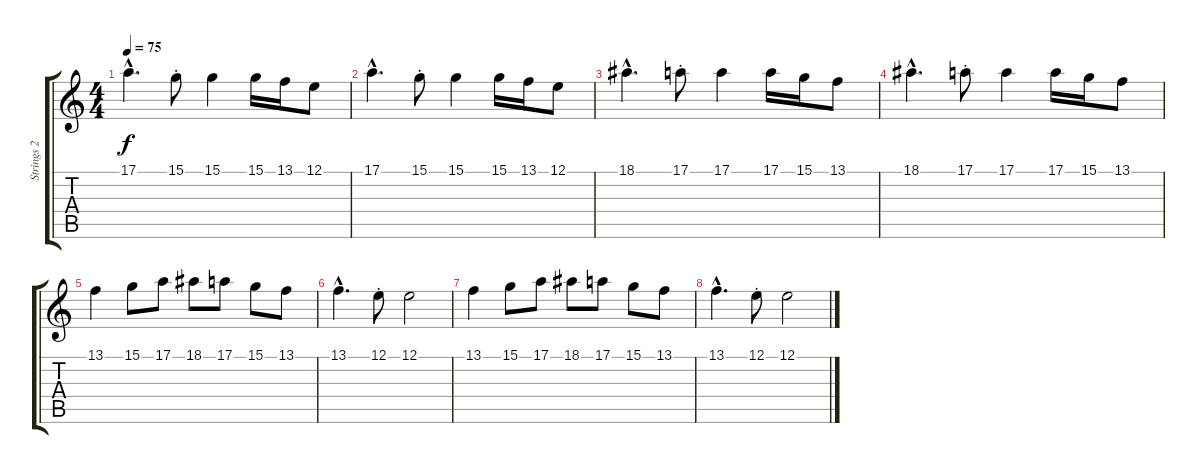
\track ("Strings 2" "Strings 2") {instrument stringensemble1}
\staff {score tabs}
\tuning (E4 B3 G3 D3 A2 E2) {hide}
\ts (4 4)
\tempo 75
\clef g2
\ks c
17.1{hac}.4{d dy f} 15.1{st}.8 15.1.4 15.1.16 13.1.16 12.1.8 |
17.1{hac}.4{d} 15.1{st}.8 15.1.4 15.1.16 13.1.16 12.1.8 |
18.1{hac}.4{d} 17.1{st}.8 17.1.4 17.1.16 15.1.16 13.1.8 |
18.1{hac}.4{d} 17.1{st}.8 17.1.4 17.1.16 15.1.16 13.1.8 |
13.1.4 15.1.8 17.1.8 18.1.8 17.1.8 15.1.8 13.1.8 |
13.1{hac}.4{d} 12.1{st}.8 12.1.2 |
13.1.4 15.1.8 17.1.8 18.1.8 17.1.8 15.1.8 13.1.8 |
13.1{hac}.4{d} 12.1{st}.8 12.1.2
